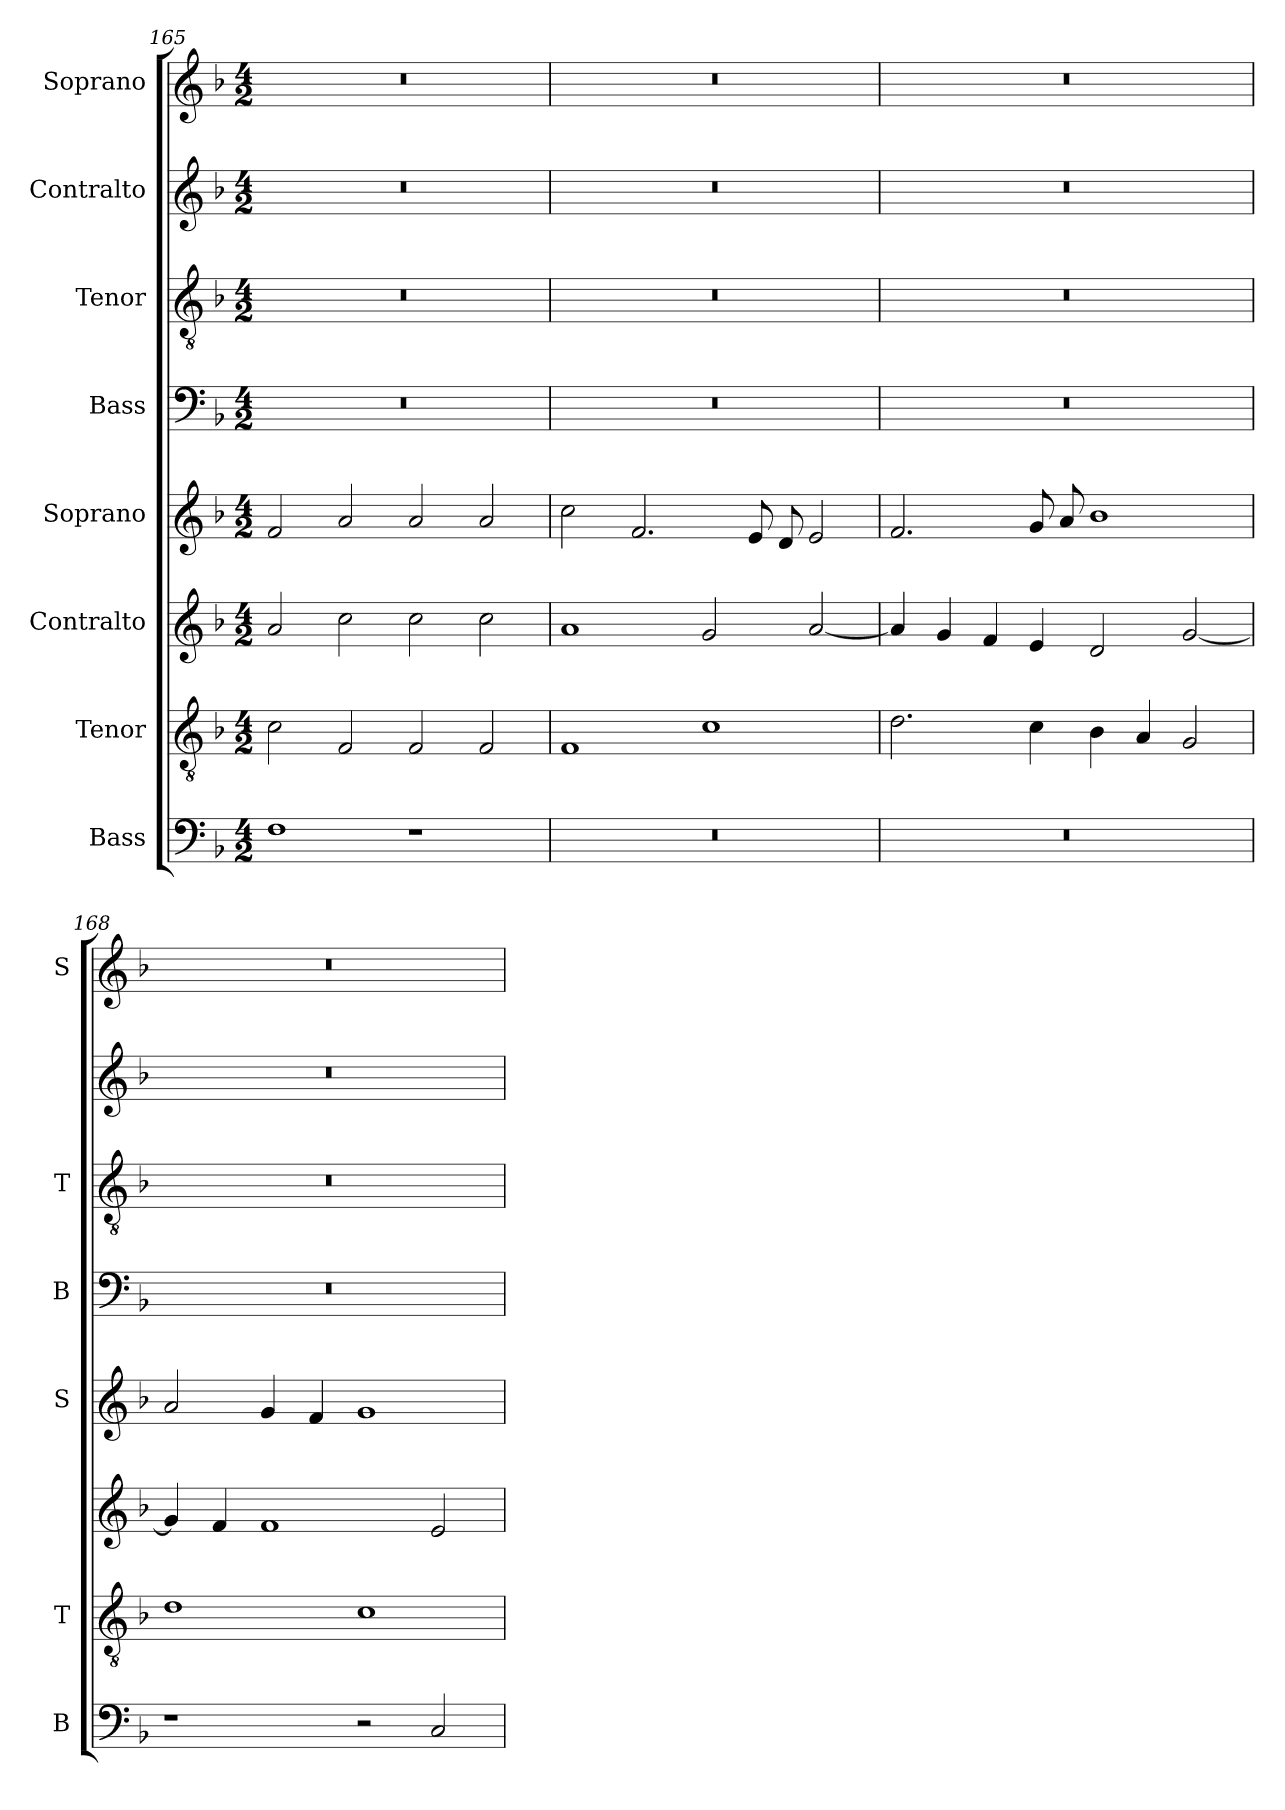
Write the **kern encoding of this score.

**kern	**kern	**kern	**kern	**kern	**kern	**kern	**kern
*part8	*part7	*part6	*part5	*part4	*part3	*part2	*part1
*staff8	*staff7	*staff6	*staff5	*staff4	*staff3	*staff2	*staff1
*I"Bass	*I"Tenor	*I"Contralto	*I"Soprano	*I"Bass	*I"Tenor	*I"Contralto	*I"Soprano
*I'B	*I'T	*	*I'S	*I'B	*I'T	*	*I'S
*clefF4	*clefGv2	*clefG2	*clefG2	*clefF4	*clefGv2	*clefG2	*clefG2
*k[b-]	*k[b-]	*k[b-]	*k[b-]	*k[b-]	*k[b-]	*k[b-]	*k[b-]
*F:ion	*F:ion	*F:ion	*F:ion	*F:ion	*F:ion	*F:ion	*F:ion
*M4/2	*M4/2	*M4/2	*M4/2	*M4/2	*M4/2	*M4/2	*M4/2
=165	=165	=165	=165	=165	=165	=165	=165
1F	2c	2a	2f	0r	0r	0r	0r
.	2F	2cc	2a	.	.	.	.
1r	2F	2cc	2a	.	.	.	.
.	2F	2cc	2a	.	.	.	.
=166	=166	=166	=166	=166	=166	=166	=166
0r	1F	1a	2cc	0r	0r	0r	0r
.	.	.	2.f	.	.	.	.
.	1c	2g	.	.	.	.	.
.	.	.	8e	.	.	.	.
.	.	.	8d	.	.	.	.
.	.	[2a	2e	.	.	.	.
=167	=167	=167	=167	=167	=167	=167	=167
0r	2.d	4a]	2.f	0r	0r	0r	0r
.	.	4g	.	.	.	.	.
.	.	4f	.	.	.	.	.
.	4c	4e	8g	.	.	.	.
.	.	.	8a	.	.	.	.
.	4B-	2d	1b-	.	.	.	.
.	4A	.	.	.	.	.	.
.	2G	[2g	.	.	.	.	.
=168	=168	=168	=168	=168	=168	=168	=168
1r	1d	4g]	2a	0r	0r	0r	0r
.	.	4f	.	.	.	.	.
.	.	1f	4g	.	.	.	.
.	.	.	4f	.	.	.	.
2r	1c	.	1g	.	.	.	.
2C	.	2e	.	.	.	.	.
=	=	=	=	=	=	=	=
*-	*-	*-	*-	*-	*-	*-	*-
